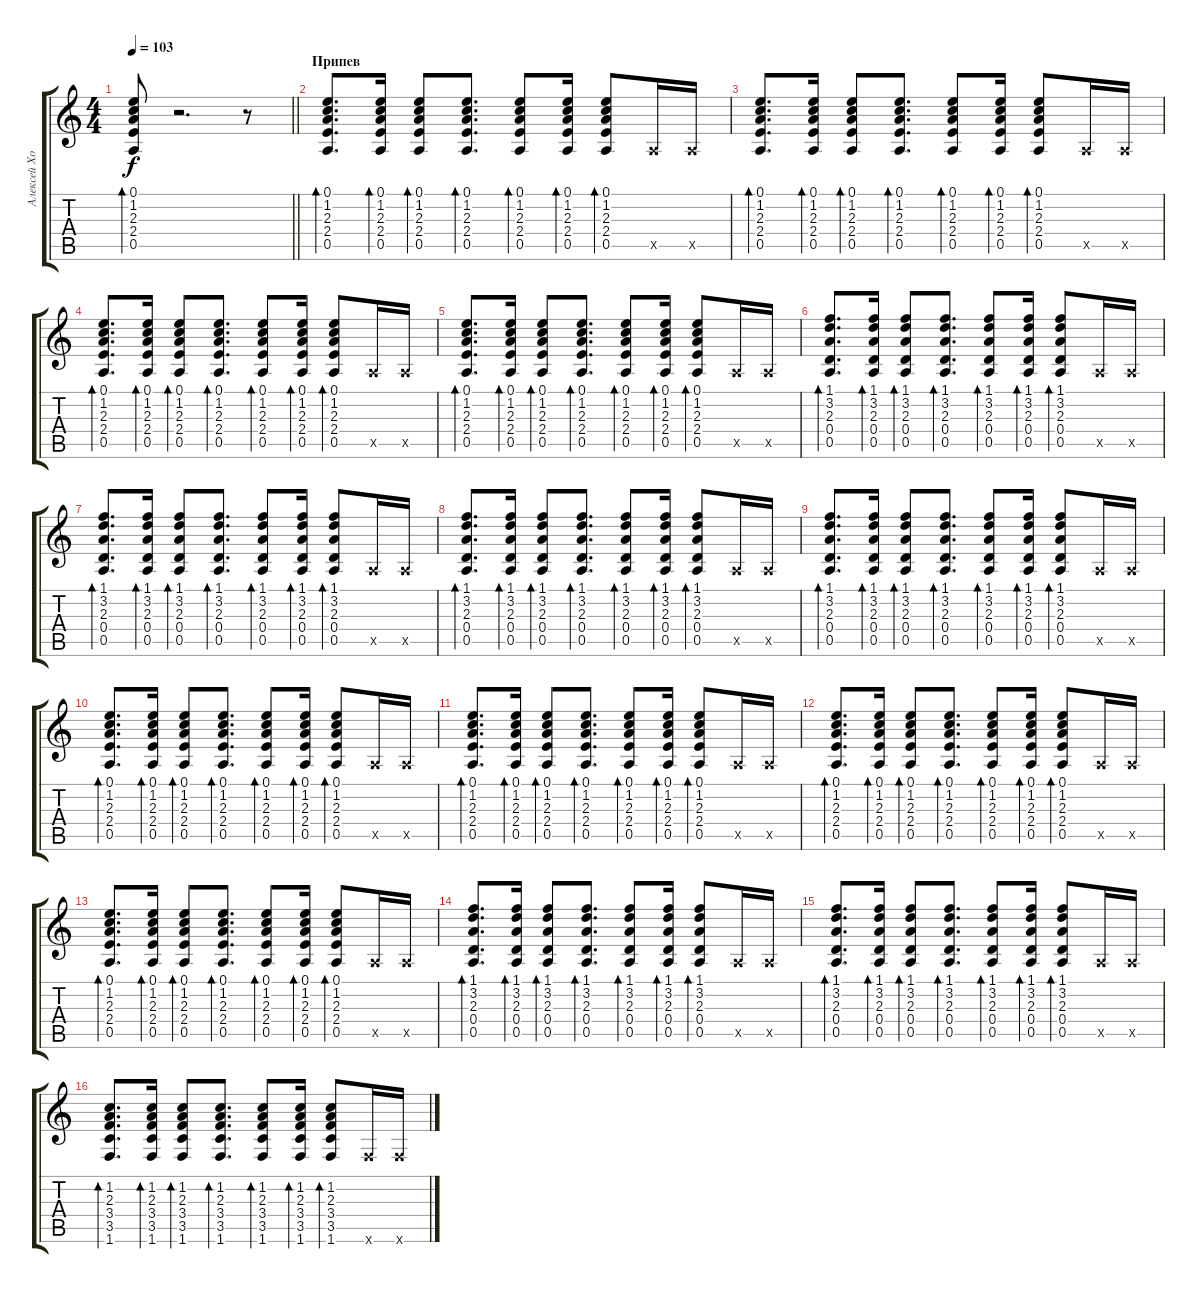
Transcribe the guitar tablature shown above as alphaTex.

\track ("Алексей Хохлов (гитара 3)" "Алексей Хо") {instrument acousticguitarsteel}
\staff {score tabs}
\tuning (E4 B3 G3 D3 A2 E2) {hide}
\ts (4 4)
\tempo 103
\clef g2
\barLineRight lightlight
\ks c
(0.1 1.2 2.3 2.4 0.5).8{bd 120 dy f} r.2{d} r.8 |
\section ("" "Припев")
(0.1 1.2 2.3 2.4 0.5).8{d bd 120} (0.1 1.2 2.3 2.4 0.5).16{bd 120} (0.1 1.2 2.3 2.4 0.5).8{bd 120} (0.1 1.2 2.3 2.4 0.5).8{d bd 120} (0.1 1.2 2.3 2.4 0.5).8{bd 120} (0.1 1.2 2.3 2.4 0.5).16{bd 120} (0.1 1.2 2.3 2.4 0.5).8{bd 120} 0.5{x}.16 0.5{x}.16 |
(0.1 1.2 2.3 2.4 0.5).8{d bd 120} (0.1 1.2 2.3 2.4 0.5).16{bd 120} (0.1 1.2 2.3 2.4 0.5).8{bd 120} (0.1 1.2 2.3 2.4 0.5).8{d bd 120} (0.1 1.2 2.3 2.4 0.5).8{bd 120} (0.1 1.2 2.3 2.4 0.5).16{bd 120} (0.1 1.2 2.3 2.4 0.5).8{bd 120} 0.5{x}.16 0.5{x}.16 |
(0.1 1.2 2.3 2.4 0.5).8{d bd 120} (0.1 1.2 2.3 2.4 0.5).16{bd 120} (0.1 1.2 2.3 2.4 0.5).8{bd 120} (0.1 1.2 2.3 2.4 0.5).8{d bd 120} (0.1 1.2 2.3 2.4 0.5).8{bd 120} (0.1 1.2 2.3 2.4 0.5).16{bd 120} (0.1 1.2 2.3 2.4 0.5).8{bd 120} 0.5{x}.16 0.5{x}.16 |
(0.1 1.2 2.3 2.4 0.5).8{d bd 120} (0.1 1.2 2.3 2.4 0.5).16{bd 120} (0.1 1.2 2.3 2.4 0.5).8{bd 120} (0.1 1.2 2.3 2.4 0.5).8{d bd 120} (0.1 1.2 2.3 2.4 0.5).8{bd 120} (0.1 1.2 2.3 2.4 0.5).16{bd 120} (0.1 1.2 2.3 2.4 0.5).8{bd 120} 0.5{x}.16 0.5{x}.16 |
(1.1 3.2 2.3 0.4 0.5).8{d bd 120} (1.1 3.2 2.3 0.4 0.5).16{bd 120} (1.1 3.2 2.3 0.4 0.5).8{bd 120} (1.1 3.2 2.3 0.4 0.5).8{d bd 120} (1.1 3.2 2.3 0.4 0.5).8{bd 120} (1.1 3.2 2.3 0.4 0.5).16{bd 120} (1.1 3.2 2.3 0.4 0.5).8{bd 120} 0.5{x}.16 0.5{x}.16 |
(1.1 3.2 2.3 0.4 0.5).8{d bd 120} (1.1 3.2 2.3 0.4 0.5).16{bd 120} (1.1 3.2 2.3 0.4 0.5).8{bd 120} (1.1 3.2 2.3 0.4 0.5).8{d bd 120} (1.1 3.2 2.3 0.4 0.5).8{bd 120} (1.1 3.2 2.3 0.4 0.5).16{bd 120} (1.1 3.2 2.3 0.4 0.5).8{bd 120} 0.5{x}.16 0.5{x}.16 |
(1.1 3.2 2.3 0.4 0.5).8{d bd 120} (1.1 3.2 2.3 0.4 0.5).16{bd 120} (1.1 3.2 2.3 0.4 0.5).8{bd 120} (1.1 3.2 2.3 0.4 0.5).8{d bd 120} (1.1 3.2 2.3 0.4 0.5).8{bd 120} (1.1 3.2 2.3 0.4 0.5).16{bd 120} (1.1 3.2 2.3 0.4 0.5).8{bd 120} 0.5{x}.16 0.5{x}.16 |
(1.1 3.2 2.3 0.4 0.5).8{d bd 120} (1.1 3.2 2.3 0.4 0.5).16{bd 120} (1.1 3.2 2.3 0.4 0.5).8{bd 120} (1.1 3.2 2.3 0.4 0.5).8{d bd 120} (1.1 3.2 2.3 0.4 0.5).8{bd 120} (1.1 3.2 2.3 0.4 0.5).16{bd 120} (1.1 3.2 2.3 0.4 0.5).8{bd 120} 0.5{x}.16 0.5{x}.16 |
(0.1 1.2 2.3 2.4 0.5).8{d bd 120} (0.1 1.2 2.3 2.4 0.5).16{bd 120} (0.1 1.2 2.3 2.4 0.5).8{bd 120} (0.1 1.2 2.3 2.4 0.5).8{d bd 120} (0.1 1.2 2.3 2.4 0.5).8{bd 120} (0.1 1.2 2.3 2.4 0.5).16{bd 120} (0.1 1.2 2.3 2.4 0.5).8{bd 120} 0.5{x}.16 0.5{x}.16 |
(0.1 1.2 2.3 2.4 0.5).8{d bd 120} (0.1 1.2 2.3 2.4 0.5).16{bd 120} (0.1 1.2 2.3 2.4 0.5).8{bd 120} (0.1 1.2 2.3 2.4 0.5).8{d bd 120} (0.1 1.2 2.3 2.4 0.5).8{bd 120} (0.1 1.2 2.3 2.4 0.5).16{bd 120} (0.1 1.2 2.3 2.4 0.5).8{bd 120} 0.5{x}.16 0.5{x}.16 |
(0.1 1.2 2.3 2.4 0.5).8{d bd 120} (0.1 1.2 2.3 2.4 0.5).16{bd 120} (0.1 1.2 2.3 2.4 0.5).8{bd 120} (0.1 1.2 2.3 2.4 0.5).8{d bd 120} (0.1 1.2 2.3 2.4 0.5).8{bd 120} (0.1 1.2 2.3 2.4 0.5).16{bd 120} (0.1 1.2 2.3 2.4 0.5).8{bd 120} 0.5{x}.16 0.5{x}.16 |
(0.1 1.2 2.3 2.4 0.5).8{d bd 120} (0.1 1.2 2.3 2.4 0.5).16{bd 120} (0.1 1.2 2.3 2.4 0.5).8{bd 120} (0.1 1.2 2.3 2.4 0.5).8{d bd 120} (0.1 1.2 2.3 2.4 0.5).8{bd 120} (0.1 1.2 2.3 2.4 0.5).16{bd 120} (0.1 1.2 2.3 2.4 0.5).8{bd 120} 0.5{x}.16 0.5{x}.16 |
(1.1 3.2 2.3 0.4 0.5).8{d bd 120} (1.1 3.2 2.3 0.4 0.5).16{bd 120} (1.1 3.2 2.3 0.4 0.5).8{bd 120} (1.1 3.2 2.3 0.4 0.5).8{d bd 120} (1.1 3.2 2.3 0.4 0.5).8{bd 120} (1.1 3.2 2.3 0.4 0.5).16{bd 120} (1.1 3.2 2.3 0.4 0.5).8{bd 120} 0.5{x}.16 0.5{x}.16 |
(1.1 3.2 2.3 0.4 0.5).8{d bd 120} (1.1 3.2 2.3 0.4 0.5).16{bd 120} (1.1 3.2 2.3 0.4 0.5).8{bd 120} (1.1 3.2 2.3 0.4 0.5).8{d bd 120} (1.1 3.2 2.3 0.4 0.5).8{bd 120} (1.1 3.2 2.3 0.4 0.5).16{bd 120} (1.1 3.2 2.3 0.4 0.5).8{bd 120} 0.5{x}.16 0.5{x}.16 |
(1.2 2.3 3.4 3.5 1.6).8{d bd 120} (1.2 2.3 3.4 3.5 1.6).16{bd 120} (1.2 2.3 3.4 3.5 1.6).8{bd 120} (1.2 2.3 3.4 3.5 1.6).8{d bd 120} (1.2 2.3 3.4 3.5 1.6).8{bd 120} (1.2 2.3 3.4 3.5 1.6).16{bd 120} (1.2 2.3 3.4 3.5 1.6).8{bd 120} 1.6{x}.16 1.6{x}.16
